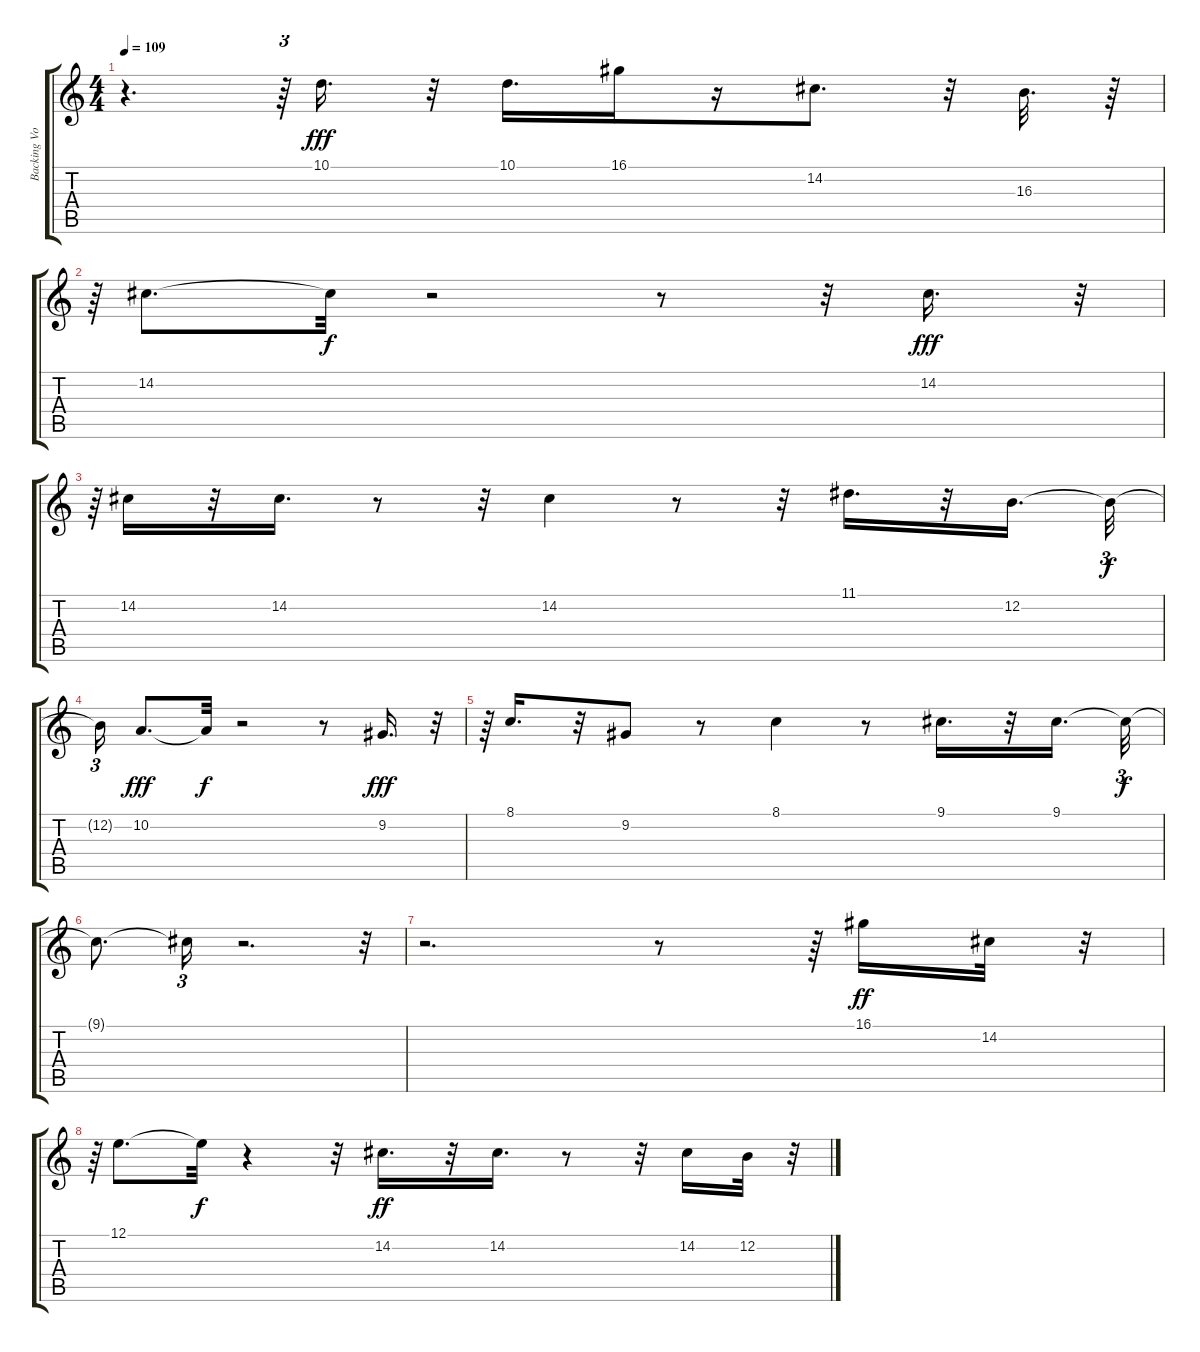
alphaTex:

\track ("Backing Vocals" "Backing Vo") {instrument panflute}
\staff {score tabs}
\tuning (E4 B3 G3 D3 A2 E2) {hide}
\ts (4 4)
\tempo 109
\clef g2
\ks c
r.4{d dy f} r.64{tu (3 2)} 10.1.16{d dy fff} r.32 10.1.16{d} 16.1.16 r.16 14.2.8{d} r.32 16.3.32{d} r.64 |
r.64{tu (3 2)} 14.2.8{d} 14.2{t}.32{dy f} r.2 r.8 r.32 14.2.16{d dy fff} r.32{tu (3 2)} |
r.64{tu (3 2)} 14.2.16 r.32 14.2.16{d} r.8 r.32 14.2.4 r.8 r.32 11.1.16{d} r.32 12.2.16{d} 12.2{t}.32{tu (3 2) dy f} |
12.2{t}.16{tu (3 2)} 10.2.8{d dy fff} 10.2{t}.32{dy f} r.2 r.8 9.2.16{d dy fff} r.32{tu (3 2)} |
r.64{tu (3 2)} 8.1.16{d} r.32 9.2.8 r.8 8.1.4 r.8 9.1.16{d} r.32 9.1.16{d} 9.1{t}.32{tu (3 2) dy f} |
9.1{t}.8{d} 9.1{t}.16{tu (3 2)} r.2{d} r.32{tu (3 2)} |
r.2{d} r.8 r.64{tu (3 2)} 16.1.16{dy ff} 14.2.32 r.32{tu (3 2)} |
r.64{tu (3 2)} 12.1.8{d} 12.1{t}.32{dy f} r.4 r.32 14.2.16{d dy ff} r.32 14.2.16{d} r.8 r.32 14.2.16 12.2.32 r.32{tu (3 2)}
